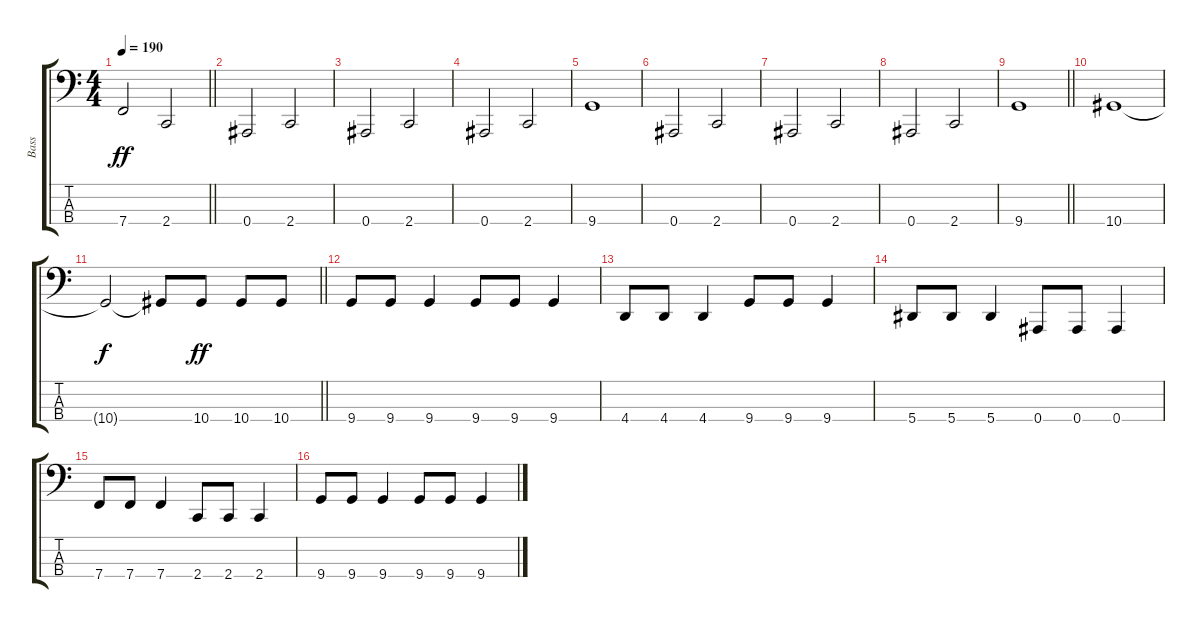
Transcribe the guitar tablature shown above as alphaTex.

\track ("Bass" "Bass") {instrument electricbassfinger}
\staff {score tabs}
\tuning (Eb2 Bb1 F1 Bb0) {hide}
\ts (4 4)
\tempo 190
\clef f4
\barLineRight lightlight
\ks c
7.4.2{dy ff} 2.4.2 |
0.4.2 2.4.2 |
0.4.2 2.4.2 |
0.4.2 2.4.2 |
9.4.1 |
0.4.2 2.4.2 |
0.4.2 2.4.2 |
0.4.2 2.4.2 |
\barLineRight lightlight
9.4.1 |
10.4.1 |
\barLineRight lightlight
10.4{t}.2{dy f} 10.4{t}.8 10.4.8{dy ff} 10.4.8 10.4.8 |
9.4.8 9.4.8 9.4.4 9.4.8 9.4.8 9.4.4 |
4.4.8 4.4.8 4.4.4 9.4.8 9.4.8 9.4.4 |
5.4.8 5.4.8 5.4.4 0.4.8 0.4.8 0.4.4 |
7.4.8 7.4.8 7.4.4 2.4.8 2.4.8 2.4.4 |
9.4.8 9.4.8 9.4.4 9.4.8 9.4.8 9.4.4
